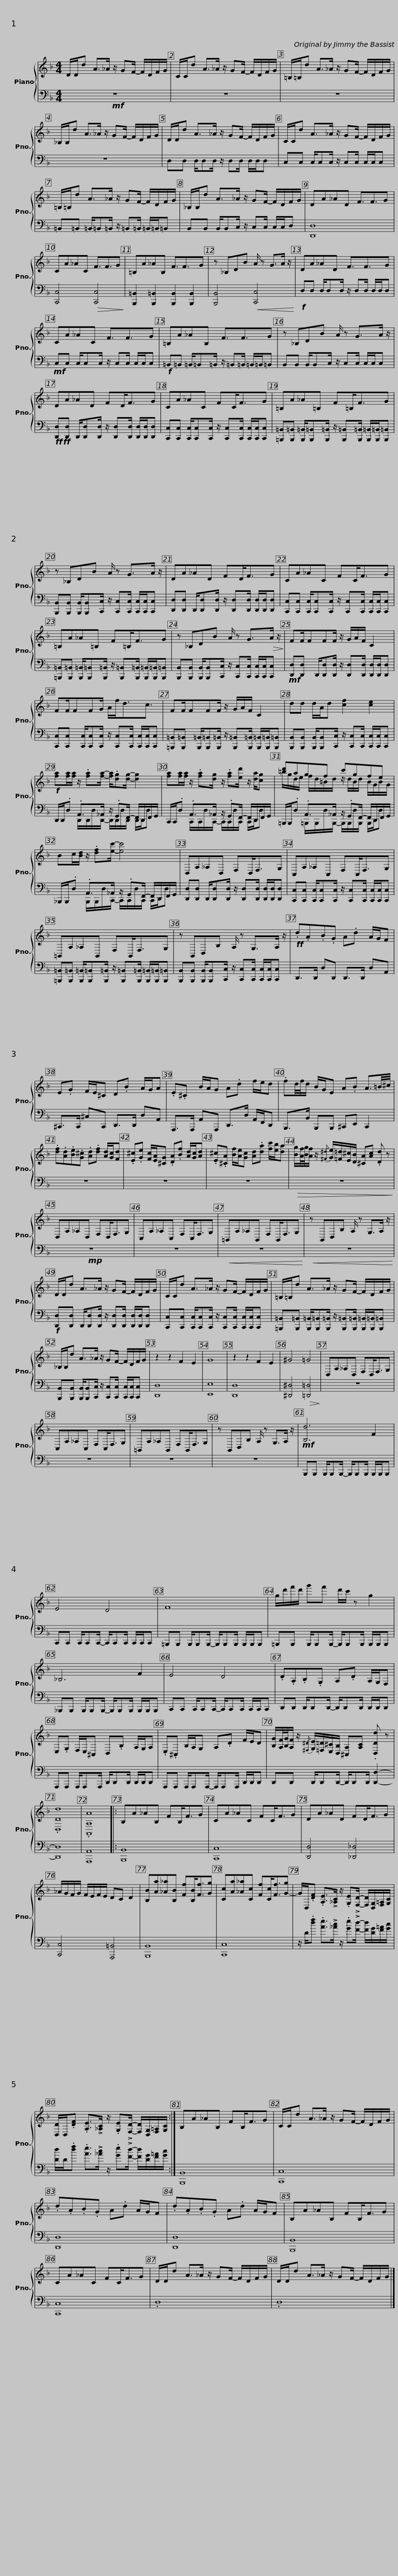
X:1
%%score { ( 1 4 ) | ( 2 3 ) }
L:1/8
M:4/4
I:linebreak $
K:F
V:1 treble
V:4 treble
V:2 bass
V:3 bass
V:1
 D/D/d A>_A z/ GF/- F/D/F/G/ | C/C/d A>_A z/ GF/- F/D/F/G/ | =B,/=B,/d A>_A z/ GF/- F/D/F/G/ |$ _B,/B,/d A>_A z/ GF/- F/D/F/G/ | D/D/d A>_A z/ GF/- F/D/F/G/ | %5
 C/C/d A>_A z/ GF/- F/D/F/G/ |$ =B,/=B,/d A>_A z/ GF/- F/D/F/G/ | _B,/B,/d A>_A z/ GF/- F/D/F/G/ | DA_AD F3/2F3/2G |$ CA_AC F3/2F3/2G | %10
 =B,A_AB, F3/2F3/2G | z _B,DB A/ z G>A z/ | DA_AD F3/2F3/2G |$ CA_AC F3/2F3/2G | =B,A_AB, F3/2F3/2G | %15
 z _B,DB A/ z G>A z/ |$ DA_AD FD<FG | CA_AC FC<FG |$ =B,A_A=B, F=B,<FG | z _B,DB A/ z G>A z/ |$ %20
 DA_AD FD<FG | CA_AC FC<FG |$ =B,A_A=B, F=B,<FG | z _B,DB A/ z G>!>(!A z/!>)! |$ FF/FFF/ z/ G/A/F/ C2 | %25
 FF/FFG/ A/f<dc3/2 |$ FF/FFF/ z/ G/A/F/ C2 | dd d/A/d [cf]2 [ce]2 |$!f! [fa][fa]/[fa]/ z/ .[fa][fa]/- [fa]/.[dg][dg]/- [dg]2 | [fa][fa]/[fa]/ z/ .[fa][dg]/ z/ .[fa][ed']/ z/ [da]/[cg] |$ %30
 d'agf c'gfe | Bc/[Bd]/ z/ .[df][ec']/- [ec']4 |$ D,A,_A,D, F,D,<F,G, | C,A,_A,C, F,C,<F,G, |$ =B,,A,_A,B,, F,B,,<F,G, | %35
 z B,,D,B, A,/ z G,>A, z/ |!ff! .d.A.B.G A.d A/G/F |$ E.G F/E/^C D.B A/G/A | .E.^C B/A/G A.d f/e/d | .fd/4f/4d/ B/G/E A.B A3/2=B/4^c/4 |$ %40
 .[df].[Ad].[Be].[G^c] .[Ad].[df] [Ad]/[Gc]/[Fd] | .[E^c].[Ge] [Fc]/[EA]/[^CG] .[DA].[Bf] [Ad]/[Gc]/[Ad] | .[E^c].[^CA] [Bf]/[Ae]/[Gc] [Ad].[da] [fc']/[eb]/[da] |$ [Bg]/[Af]/4[Bg]/4[Af]/ z/{/[^F^d]} [Ge]/[=F=d]/[E^c]/[DB]/ [^CA][Ac] .[Dd] z | D,A,_A,D, F,D,<F,G, | %45
 C,A,_A,C, F,C,<F,G, |$ =B,,A,_A,B,, F,B,,<F,G, | z B,,D,B, A,/ z G,>A, z/ | D/D/d A>_A z/ GF/- F/D/F/G/ |$ C/C/d A>_A z/ GF/- F/D/F/G/ | %50
 =B,/=B,/d A>_A z/ GF/- F/D/F/G/ |$ _B,/B,/d A>_A z/ GF/- F/D/F/G/ | z2 z2 F2 E2 | G8 | z2 z2 F2 E2 | %55
 ^G4 =G4 | D,A,_A,D, F,D,<F,G, |$ C,A,_A,C, F,C,<F,G, | =B,,A,_A,B,, F,B,,<F,G, | z B,,D,B, A,/ z G,>A, z/ |$ %60
!mf! [B,d]6 F2 | E4 D4 | F8 |$ g/d'/f'/d'/ g'f' d'/c'/ z g2 | _B,6 F2 |$ %65
 E4 D4 | .D.A,.B,.G, A,.D A,/G,/F, |$ E,.G, F,/E,/^C, D,.B, A,/G,/A, | .E,.^C, B,/A,/G, A,.D F/E/D |$ [B,G]/[A,F]/4[B,G]/4[A,F]/ z/{/[^F,^D]} [G,E]/[=F,=D]/[E,^C]/[D,B,]/ [^C,A,][A,C] .[D,Dd]- z | %70
 .[D,Dd]8 | .[A,,A,A]8 |: B,A_AB, FB,<FG |$ CA_AC FC<FG | DA_AD FD<FG | %75
 _A/G/F/G/ F/E/F/E/ DC D2 | [B,B][Aa][_A_a][B,B] [Ff][B,B]<[Ff][Gg] |$ [Cc][Aa][_A_a][Cc] [Ff][Cc]<[Ff][G-g] | G/D,/.[DF] .[A,E]>!>![_A,C] z/ .[G,E]!>![F,D]/- [F,D]/[D,G,]/[F,=A,]/[G,C]/ | [D,D]/D,/.[DF] .[A,E]>!>![_A,C] z/ .[G,E]!>![F,D]/- [F,D]/[D,G,]/[F,=A,]/[G,C]/ :|$ %80
 B,A_AB, FB,<FG | C/C/d A>_A z/ GF/- F/D/F/G/ | .d.A.B.G A.d A/G/F | .d.A.B.G A.d A/G/F |$ B,A_AB, FB,<FG | %85
 CA_AC FC<FG | D/D/d A>_A z/ GF/- F/D/F/G/ |$ D/D/d A>_A z/ GF/- F/D/F/G/ |] %88
V:2
!mf! z8 | z8 | z8 |$ z8 | D,D, D,/D,D,/ z/ D,D,/ D,/D,/D, | %5
 C,C, C,/C,C,/ z/ C,C,/ C,/C,/C, |$ =B,,=B,, =B,,/=B,,=B,,/ z/ =B,,=B,,/ =B,,/=B,,/=B,, | B,,B,, B,,/B,,C,/ z/ C,C,/ C,/C,/D, | [D,,D,]8 |$ [C,,C,]4!>(! [C,,C,]4!>)! | %10
 [B,,,=B,,]2 [B,,,=B,,]2 [B,,,B,,]2 [B,,,B,,]2 | [B,,,B,,]4!<(! [C,,C,]4!<)! |!f! D,D, D,/D,D,/ z/ D,D,/ D,/D,/D, |$!mf! C,C, C,/C,C,/ z/ C,C,/ C,/C,/C, |!f! =B,,=B,, =B,,/=B,,=B,,/ z/ =B,,=B,,/ =B,,/=B,,/=B,, | %15
 B,,B,, B,,/B,,C,/ z/ C,C,/ C,/C,/C, |$!ff!!ff! [D,,D,][D,,D,] D,,/[D,,D,][D,,D,]/ z/ [D,,D,][D,,D,]/ [D,,D,]/[D,,D,]/[D,,D,] | [C,,C,][C,,C,] [C,,C,]/[C,,C,][C,,C,]/ z/ [C,,C,][C,,C,]/ [C,,C,]/[C,,C,]/[C,,C,] |$ [=B,,,=B,,][B,,,=B,,] [B,,,=B,,]/[B,,,=B,,][B,,,=B,,]/ z/ [B,,,=B,,][B,,,=B,,]/ [B,,,=B,,]/[B,,,=B,,]/[B,,,=B,,] | [B,,,B,,][B,,,B,,] [B,,,B,,]/[B,,,B,,][C,,C,]/ z/ [C,,C,][C,,C,]/ [C,,C,]/[C,,C,]/[C,,C,] |$ %20
 [D,,D,][D,,D,] D,,/[D,,D,][D,,D,]/ z/ [D,,D,][D,,D,]/ [D,,D,]/[D,,D,]/[D,,D,] | [C,,C,][C,,C,] [C,,C,]/[C,,C,][C,,C,]/ z/ [C,,C,][C,,C,]/ [C,,C,]/[C,,C,]/[C,,C,] |$ [=B,,,=B,,][B,,,=B,,] [B,,,=B,,]/[B,,,=B,,][B,,,=B,,]/ z/ [B,,,=B,,][B,,,=B,,]/ [B,,,=B,,]/[B,,,=B,,]/[B,,,=B,,] | [B,,,B,,][B,,,B,,] [B,,,B,,]/[B,,,B,,][C,,C,]/ z/ [C,,C,][C,,C,]/ [C,,C,]/[C,,C,]/[C,,C,] |$!mf! [D,,D,][D,,D,] D,,/[D,,D,][D,,D,]/ z/ [D,,D,][D,,D,]/ [D,,D,]/[D,,D,]/[D,,D,] | %25
 [C,,C,][C,,C,] [C,,C,]/[C,,C,][C,,C,]/ z/ [C,,C,][C,,C,]/ [C,,C,]/[C,,C,]/[C,,C,] |$ [=B,,,=B,,][B,,,=B,,] [B,,,=B,,]/[B,,,=B,,][B,,,=B,,]/ z/ [B,,,=B,,][B,,,=B,,]/ [B,,,=B,,]/[B,,,=B,,]/[B,,,=B,,] | [B,,,B,,][B,,,B,,] [B,,,B,,]/[B,,,B,,][C,,C,]/ z/ [C,,C,][C,,C,]/ [C,,C,]/[C,,C,]/[C,,C,] |$ D,,/D,,/.D, .A,,>_A,, z/ .G,,F,,/- F,,/D,,/F,,/G,,/ | C,,/C,,/.D, .A,,>_A,, z/ .G,,F,,/- F,,/D,,/F,,/G,,/ |$ %30
 =B,,,/B,,,/.D, .A,,>_A,, z/ .G,,F,,/- F,,/D,,/F,,/G,,/ | _B,,,/B,,,/.D, .A,,>_A,, z/ .G,,F,,/- F,,/D,,/F,,/G,,/ |$ [D,,D,][D,,D,] D,,/[D,,D,][D,,D,]/ z/ [D,,D,][D,,D,]/ [D,,D,]/[D,,D,]/[D,,D,] | [C,,C,][C,,C,] [C,,C,]/[C,,C,][C,,C,]/ z/ [C,,C,][C,,C,]/ [C,,C,]/[C,,C,]/[C,,C,] |$ [=B,,,=B,,][B,,,=B,,] [B,,,=B,,]/[B,,,=B,,][B,,,=B,,]/ z/ [B,,,=B,,][B,,,=B,,]/ [B,,,=B,,]/[B,,,=B,,]/[B,,,=B,,] | %35
 [B,,,B,,][B,,,B,,] [B,,,B,,]/[B,,,B,,][C,,C,]/ z/ [C,,C,][C,,C,]/ [C,,C,]/[C,,C,]/[C,,C,] | D,,>D,, D,D,, D,,>D,, D,A,, |$ ^C,,>C,, ^C,C,, D,,>D,, D,A,, | A,,,>A,,, A,,A,,, D,,>D, A,,/F,,/D,, | B,,,>B,, B,,,B,,, ^C,,E,, C,,2 |$ %40
 z8 | z8 | z8 |$!>(! z8!>)! |!mp! z8 | %45
 z8 |$!<(! z8!<)! |!<(! z8!<)! |!f! [D,,D,][D,,D,] D,,/[D,,D,][D,,D,]/ z/ [D,,D,][D,,D,]/ [D,,D,]/[D,,D,]/[D,,D,] |$ [C,,C,][C,,C,] [C,,C,]/[C,,C,][C,,C,]/ z/ [C,,C,][C,,C,]/ [C,,C,]/[C,,C,]/[C,,C,] | %50
 [=B,,,=B,,][B,,,=B,,] [B,,,=B,,]/[B,,,=B,,][B,,,=B,,]/ z/ [B,,,=B,,][B,,,=B,,]/ [B,,,=B,,]/[B,,,=B,,]/[B,,,=B,,] |$ [B,,,B,,][B,,,B,,] [B,,,B,,]/[B,,,B,,][C,,C,]/ z/ [C,,C,][C,,C,]/ [C,,C,]/[C,,C,]/[C,,C,] | [D,,D,]8 | [E,,E,]8 | [D,,D,]8 | %55
 [^D,,^D,]4!>(! [=D,,=D,]4!>)! | z8 |$ z8 | z8 | z8 |$ %60
 B,,,B,,, B,,,/B,,,B,,,/- B,,,/B,,,B,,,/ B,,,/B,,,/B,,, | C,,C,, C,,/C,,C,,/- C,,/C,,C,,/ C,,/C,,/C,, | =B,,,B,,, B,,,/B,,,B,,,/- B,,,/B,,,B,,,/ B,,,/B,,,/B,,, |$ =B,,,B,,, B,,,/B,,,B,,,/- B,,,/B,,,B,,,/ B,,,/B,,,/B,,, | _B,,,B,,, B,,,/B,,,B,,,/- B,,,/B,,,B,,,/ B,,,/B,,,/B,,, |$ %65
 C,,C,, C,,/C,,C,,/- C,,/C,,C,,/ C,,/C,,/C,, | D,,D,, D,,/D,,D,,/- D,,/D,,D,,/ D,,/D,,/D,, |$ A,,,A,,, A,,,/A,,,A,,,/ D,,/D,,D,,/ D,,/D,,/D,, | A,,,A,,, A,,,/A,,,A,,,/- A,,,/A,,,A,,,/ D,,/D,,/D,, |$ D,,D,, D,,/D,,D,,/- D,,/D,,D,,/ [D,,D,]2- | %70
 [D,,D,]8 | [A,,,A,,]8 |: [B,,,B,,]8 |$ [C,,C,]8 | [D,,D,]4 [_D,,_D,]4 | %75
 [C,,C,]4 [A,,,=B,,]4 | [B,,,B,,]8 |$ [C,,C,]8 | z/ D/.[df] .[Ae]>!>![_Ac] z/ .[Ge]!>![Fd]/- [Fd]/[DG]/[F=A]/[Gc]/ | [Dd]/D/.[df] .[Ae]>!>![_Ac] z/ .[Ge]!>![Fd]/- [Fd]/[DG]/[F=A]/[Gc]/ :|$ %80
 [B,,,B,,]8 | [C,,C,]8 | [D,,D,]8 | [D,,D,]8 |$ [B,,,B,,]8 | %85
 [C,,C,]8 | .D,8 |$ .D,8 |] %88
V:3
 x8 | x8 | x8 |$ x8 | x8 | %5
 x8 |$ x8 | x8 | x8 |$ x8 | %10
 x8 | x8 | x8 |$ x8 | x8 | %15
 x8 |$ x8 | x8 |$ x8 | x8 |$ %20
 x8 | x8 |$ x8 | x8 |$ x8 | %25
 x8 |$ x8 | x8 |$ x2 D,,/D,,/D,/D,,/- D,,/D,,/D,/D,,/ D,,/D,,/D, | x2 C,,/C,,/D,/C,,/- C,,/C,,/D,/C,,/ C,,/D,,/D, |$ %30
 x2 =B,,,/B,,,/D,/B,,,/- B,,,/B,,,/D,/B,,,/ B,,,/D,,/D, | x2 B,,,/B,,,/D,/C,,/- C,,/C,,/D,/C,,/ C,,/D,,/D, |$ x8 | x8 |$ x8 | %35
 x8 | x8 |$ x8 | x8 | x8 |$ %40
 x8 | x8 | x8 |$ x8 | x8 | %45
 x8 |$ x8 | x8 | x8 |$ x8 | %50
 x8 |$ x8 | x8 | x8 | x8 | %55
 x8 | x8 |$ x8 | x8 | x8 |$ %60
 x8 | x8 | x8 |$ x8 | x8 |$ %65
 x8 | x8 |$ x8 | x8 |$ x8 | %70
 x8 | x8 |: x8 |$ x8 | x8 | %75
 x8 | x8 |$ x8 | x8 | x8 :|$ %80
 x8 | x8 | x8 | x8 |$ x8 | %85
 x8 | x8 |$ x8 |] %88
V:4
 x8 | x8 | x8 |$ x8 | x8 | %5
 x8 |$ x8 | x8 | x8 |$ x8 | %10
 x8 | x8 | x8 |$ x8 | x8 | %15
 x8 |$ x8 | x8 |$ x8 | x8 |$ %20
 x8 | x8 |$ x8 | x8 |$ x8 | %25
 x8 |$ x8 | x8 |$ x8 | x8 |$ %30
 =b/g/d/e/ f/d/=B/d/ z/ d/B/d/ B/G/B/G/ | x8 |$ x8 | x8 |$ x8 | %35
 x8 | x8 |$ x8 | x8 | x8 |$ %40
 x8 | x8 | x8 |$ x8 | x8 | %45
 x8 |$ x8 | x8 | x8 |$ x8 | %50
 x8 |$ x8 | x8 | x8 | x8 | %55
 x8 | x8 |$ x8 | x8 | x8 |$ %60
 x8 | x8 | x8 |$ x8 | x8 |$ %65
 x8 | x8 |$ x8 | x8 |$ x8 | %70
 x8 | x8 |: x8 |$ x8 | x8 | %75
 x8 | x8 |$ x8 | x8 | x8 :|$ %80
 x8 | x8 | x8 | x8 |$ x8 | %85
 x8 | x8 |$ x8 |] %88
